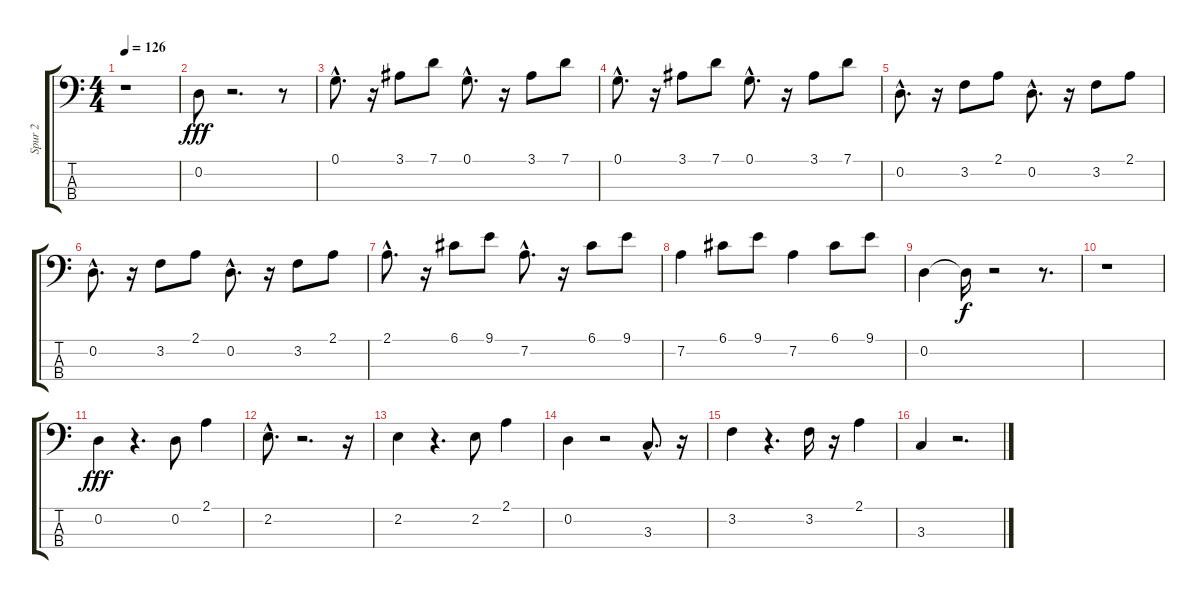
\track ("Spur 2" "Spur 2") {instrument synthbass2}
\staff {score tabs}
\tuning (G2 D2 A1 E1) {hide}
\ts (4 4)
\tempo 126
\clef f4
\ks c
r.1{dy fff instrument synthbass2} |
0.2.8 r.2{d} r.8 |
0.1{hac}.8{d} r.16 3.1.8 7.1.8 0.1{hac}.8{d} r.16 3.1.8 7.1.8 |
0.1{hac}.8{d} r.16 3.1.8 7.1.8 0.1{hac}.8{d} r.16 3.1.8 7.1.8 |
0.2{hac}.8{d} r.16 3.2.8 2.1.8 0.2{hac}.8{d} r.16 3.2.8 2.1.8 |
0.2{hac}.8{d} r.16 3.2.8 2.1.8 0.2{hac}.8{d} r.16 3.2.8 2.1.8 |
2.1{hac}.8{d} r.16 6.1.8 9.1.8 7.2{hac}.8{d} r.16 6.1.8 9.1.8 |
7.2.4 6.1.8 9.1.8 7.2.4 6.1.8 9.1.8 |
0.2.4 0.2{t}.16{dy f} r.2 r.8{d} |
r.1 |
0.2.4{dy fff} r.4{d} 0.2.8 2.1.4 |
2.2{hac}.8{d} r.2{d} r.16 |
2.2.4 r.4{d} 2.2.8 2.1.4 |
0.2.4 r.2 3.3{hac}.8{d} r.16 |
3.2.4 r.4{d} 3.2.16 r.16 2.1.4 |
3.3.4 r.2{d}
